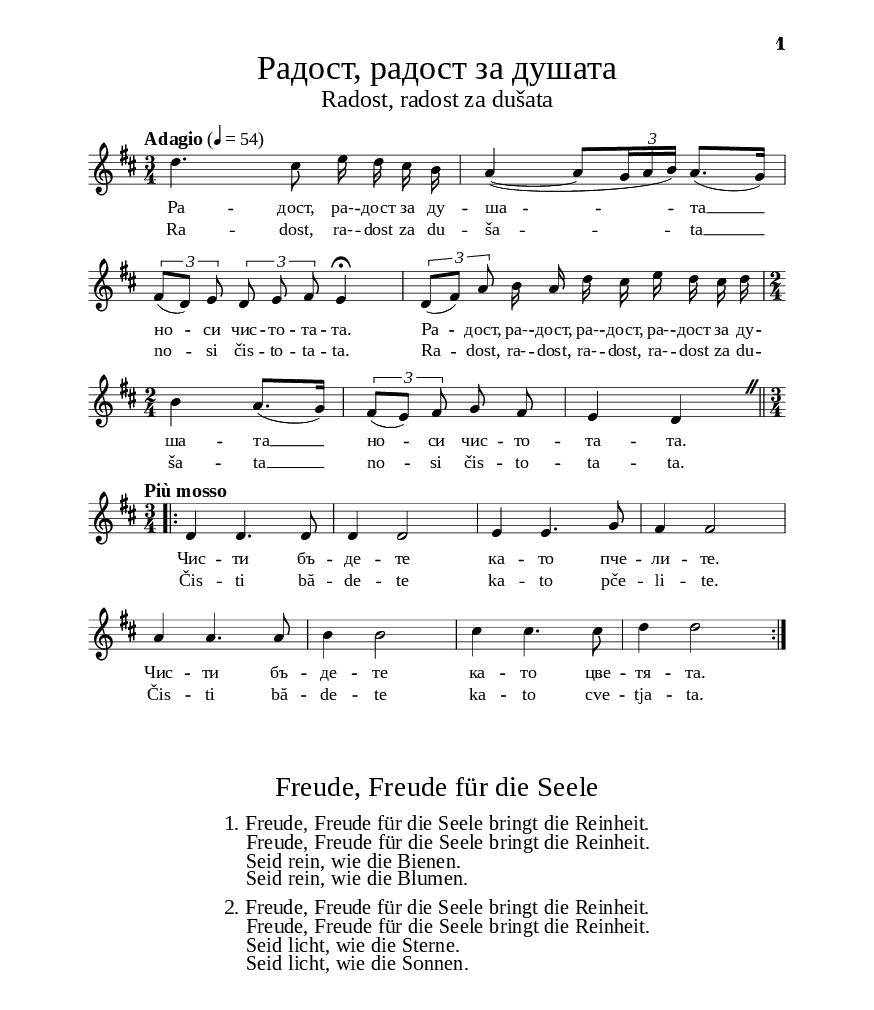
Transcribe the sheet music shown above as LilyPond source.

\version "2.24.3"

% include paper part and global functions
\include "include/globals.ily"

\bookpart {
  \label #'ref155_1
  \tocItem \markup "Радост, радост за душата – Radost, radost za dušata"
  \include "include/bookpart-paper.ily"
  \score {
    \include "include/score-layout.ily"

    \new Voice \absolute {
      \clef treble
      \key d \major
      \time 3/4
      \tempoFunc "Adagio" 4 "54"
      \autoBeamOff
      d''4.  cis''8  e''16  d''16
      cis''16  b'16 | % 2
      a'4 ( ~  a'8 [ \once \omit TupletBracket
      \times 2/3  {
        g'16  a'16  b'16 ) ]
      }
      a'8. ( [  g'16 ) ] \break | % 3

      \times 2/3  {
        fis'8 ( [  d'8 ) ] e'8
      }

      \times 2/3  {
        d'8   e'8  fis'8
      }
      e'4 ^\fermata \noBreak | % 4

      \times 2/3  {
        d'8 ([  fis'8 ]) a'8
      }
      b'16  a'16  d''16  cis''16
      e''16  d''16  cis''16  d''16
      \break | % 5
      \time 2/4
      b'4  a'8. [(  g'16 )]
      \times 2/3  {
        fis'8 ( [  e'8 ) ] fis'8
      }
      % 6
      g'8  fis'8  e'4  d'4 \caesura \time 3/4 \break
      \bar ".|:-||"
      | % 7
      \tempo "Più mosso"
      d'4  d'4.  d'8 | % 8
      d'4  d'2 | % 9
      e'4  e'4.  g'8 |
      fis'4  fis'2 \break | % 11
      a'4  a'4.  a'8 | % 12
      b'4  b'2 | % 13
      cis''4  cis''4.  cis''8 | % 14
      d''4  d''2
      \bar ":|."

    }

    \addlyrics {
      Ра -- дост, "ра-" -- дост за ду -- ша
      --  та __  но -- си
      чис -- то -- та -- та. Ра -- дост,
      "ра-" -- дост, "ра-" -- дост, "ра-" -- дост
      за ду -- ша -- та __  но -- си
      чис -- то -- та -- та. Чис -- ти бъ --
      де -- те ка -- то пче -- ли -- те.
      Чис -- ти бъ -- де -- те ка -- то
      цве -- тя -- та.
    }

    \addlyrics {
      Ra -- dost, "ra-" -- dost za du -- ša
      --  ta __  no -- si
      čis -- to -- ta -- ta. Ra -- dost,
      "ra-" -- dost, "ra-" -- dost, "ra-" -- dost
      za du -- ša -- ta __  no -- si
      čis -- to -- ta -- ta. Čis -- ti bă --
      de -- te ka -- to pče -- li -- te.
      Čis -- ti bă -- de -- te ka -- to
      cve -- tja -- ta.
    }
    \header {
      title = \titleFunc "Радост, радост за душата" "Radost, radost za dušata"
    }

    \midi{}

  } % score

  \markup \vspace #3

  % include foreign translation(s) of the song
  \version "2.24.4"

\markup \fill-line { \fontsize #deTitleFontSize "Freude, Freude für die Seele" }
\markup \null
\markup \null
\markup \abs-fontsize #10 {
      \fill-line {
  \override #`(baseline-skip . ,deCoupletBaselineSkip)

  \column {

\line { 1. Freude, Freude für die Seele bringt die Reinheit. }

\line {   "   "  Freude, Freude für die Seele bringt die Reinheit. }

\line {   "   "  Seid rein, wie die Bienen.}

\line {   "   "  Seid rein, wie die Blumen.}
   \vspace #0.5

\line { 2. Freude, Freude für die Seele bringt die Reinheit. }

\line {   "   "  Freude, Freude für die Seele bringt die Reinheit. }

\line {   "   "  Seid licht, wie die Sterne.}

\line {   "   "  Seid licht, wie die Sonnen.}

  }
}
}


} % bookpart
